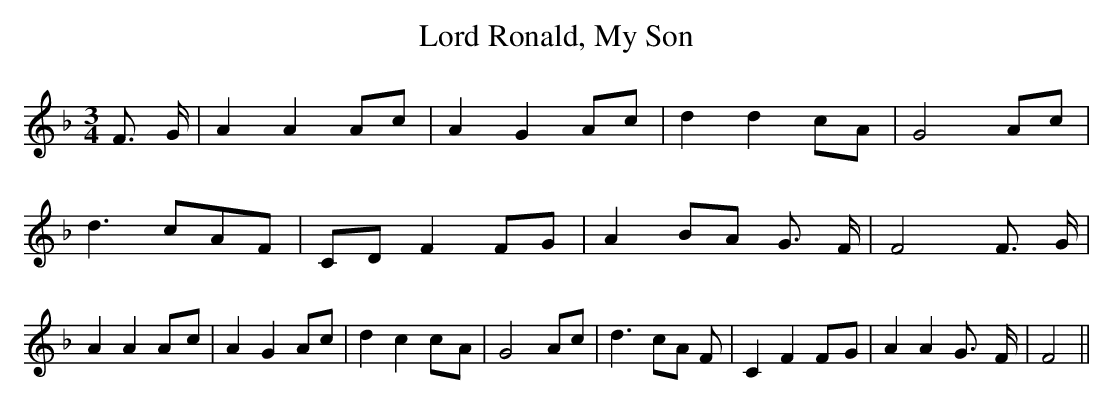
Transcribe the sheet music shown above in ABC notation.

X:1
T:Lord Ronald, My Son
M:3/4
L:1/8
K:F
 F3/2- G/2| A2 A2A-c| A2- G2A-c| d2 d2c-A| G4A-c| d3 cA-F|C-D F2F-G|\
 A2B-A G3/2 F/2| F4 F3/2 G/2| A2 A2A-c| A2 G2 Ac| d2 c2c-A| G4 Ac|\
 d3 cA F| C2 F2F-G| A2 A2 G3/2- F/2| F4||
